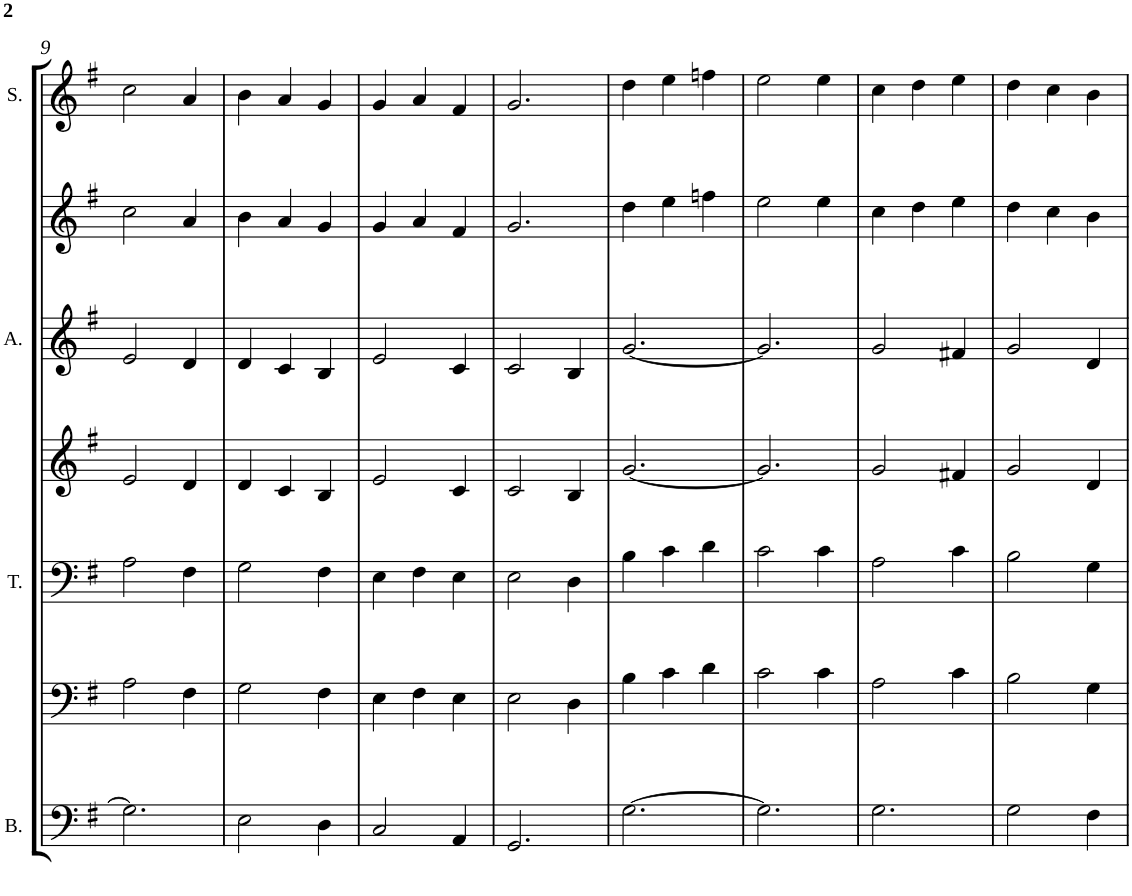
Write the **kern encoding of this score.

**kern	**kern	**kern	**kern	**kern	**kern	**kern
*part7	*part6	*part5	*part4	*part3	*part2	*part1
*staff7	*staff6	*staff5	*staff4	*staff3	*staff2	*staff1
*I"Bass	*	*I"Tenor	*	*I"Alto	*I"Piano	*I"Soprano
*I'B.	*	*I'T.	*	*I'A.	*	*I'S.
!!LO:PB:g=z
*clefF4	*clefF4	*clefF4	*clefG2	*clefG2	*clefG2	*clefG2
*k[f#]	*k[f#]	*k[f#]	*k[f#]	*k[f#]	*k[f#]	*k[f#]
*G:	*G:	*G:	*G:	*G:	*G:	*G:
*M3/4	*M3/4	*M3/4	*M3/4	*M3/4	*M3/4	*M3/4
=9	=9	=9	=9	=9	=9	=9
2.G\]	2A\	2A\	2e/	2e/	2cc\	2cc\
.	4F#\	4F#\	4d/	4d/	4a/	4a/
=10	=10	=10	=10	=10	=10	=10
2E\	2G\	2G\	4d/	4d/	4b\	4b\
.	.	.	4c/	4c/	4a/	4a/
4D\	4F#\	4F#\	4B/	4B/	4g/	4g/
=11	=11	=11	=11	=11	=11	=11
2C/	4E\	4E\	2e/	2e/	4g/	4g/
.	4F#\	4F#\	.	.	4a/	4a/
4AA/	4E\	4E\	4c/	4c/	4f#/	4f#/
=12	=12	=12	=12	=12	=12	=12
2.GG/	2E\	2E\	2c/	2c/	2.g/	2.g/
.	4D\	4D\	4B/	4B/	.	.
=13	=13	=13	=13	=13	=13	=13
[2.G\	4B\	4B\	[2.g/	[2.g/	4dd\	4dd\
.	4c\	4c\	.	.	4ee\	4ee\
.	4d\	4d\	.	.	4ffn\	4ffn\
=14	=14	=14	=14	=14	=14	=14
2.G\]	2c\	2c\	2.g/]	2.g/]	2ee\	2ee\
.	4c\	4c\	.	.	4ee\	4ee\
=15	=15	=15	=15	=15	=15	=15
2.G\	2A\	2A\	2g/	2g/	4cc\	4cc\
.	.	.	.	.	4dd\	4dd\
.	4c\	4c\	4f#X/	4f#X/	4ee\	4ee\
=16	=16	=16	=16	=16	=16	=16
2G\	2B\	2B\	2g/	2g/	4dd\	4dd\
.	.	.	.	.	4cc\	4cc\
4F#\	4G\	4G\	4d/	4d/	4b\	4b\
=	=	=	=	=	=	=
*-	*-	*-	*-	*-	*-	*-
